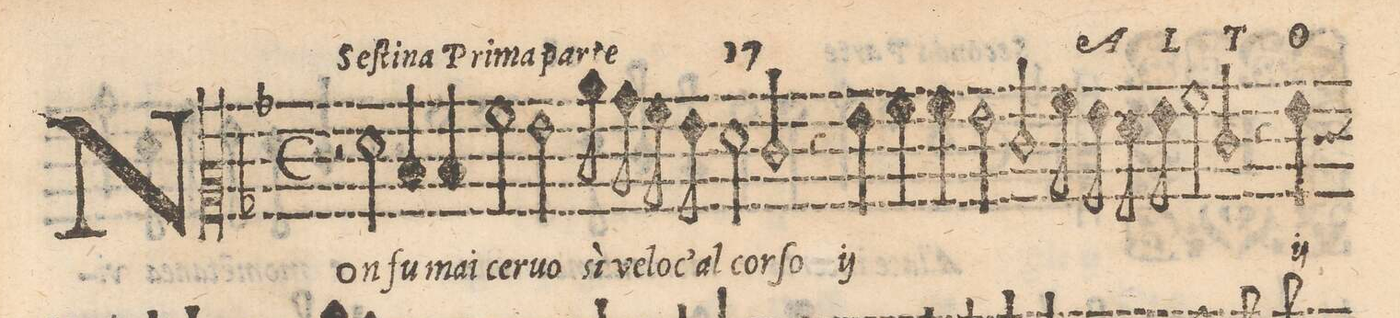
**kern	**text
*I"ALTO	*
*clefC2	*
*k[b-]	*
*met(C)	*
*M2/1	*
2r	.
2f\	Non
4d/	fu
4d/	mai
2a\	cer-
=2-	=2-
2g\	-vo
8cc\	si
8b-\	ve-
8a\	-lo-
8g\	-ce_al
2f\	cor-
2e/	-ſo
=3-	=3-
4r	.
*	*ij
4g\	Non
4a\	fu
4a\	mai
2g\	cer-
2e/	-vo
=4-	=4-
8a\	si
8g\	ve-
8f\	-lo-
8g\	-ce_al
2a\	cor-
2e/	-ſo
4r	.
4g\	Non
=5-	=5-
*-	*-
